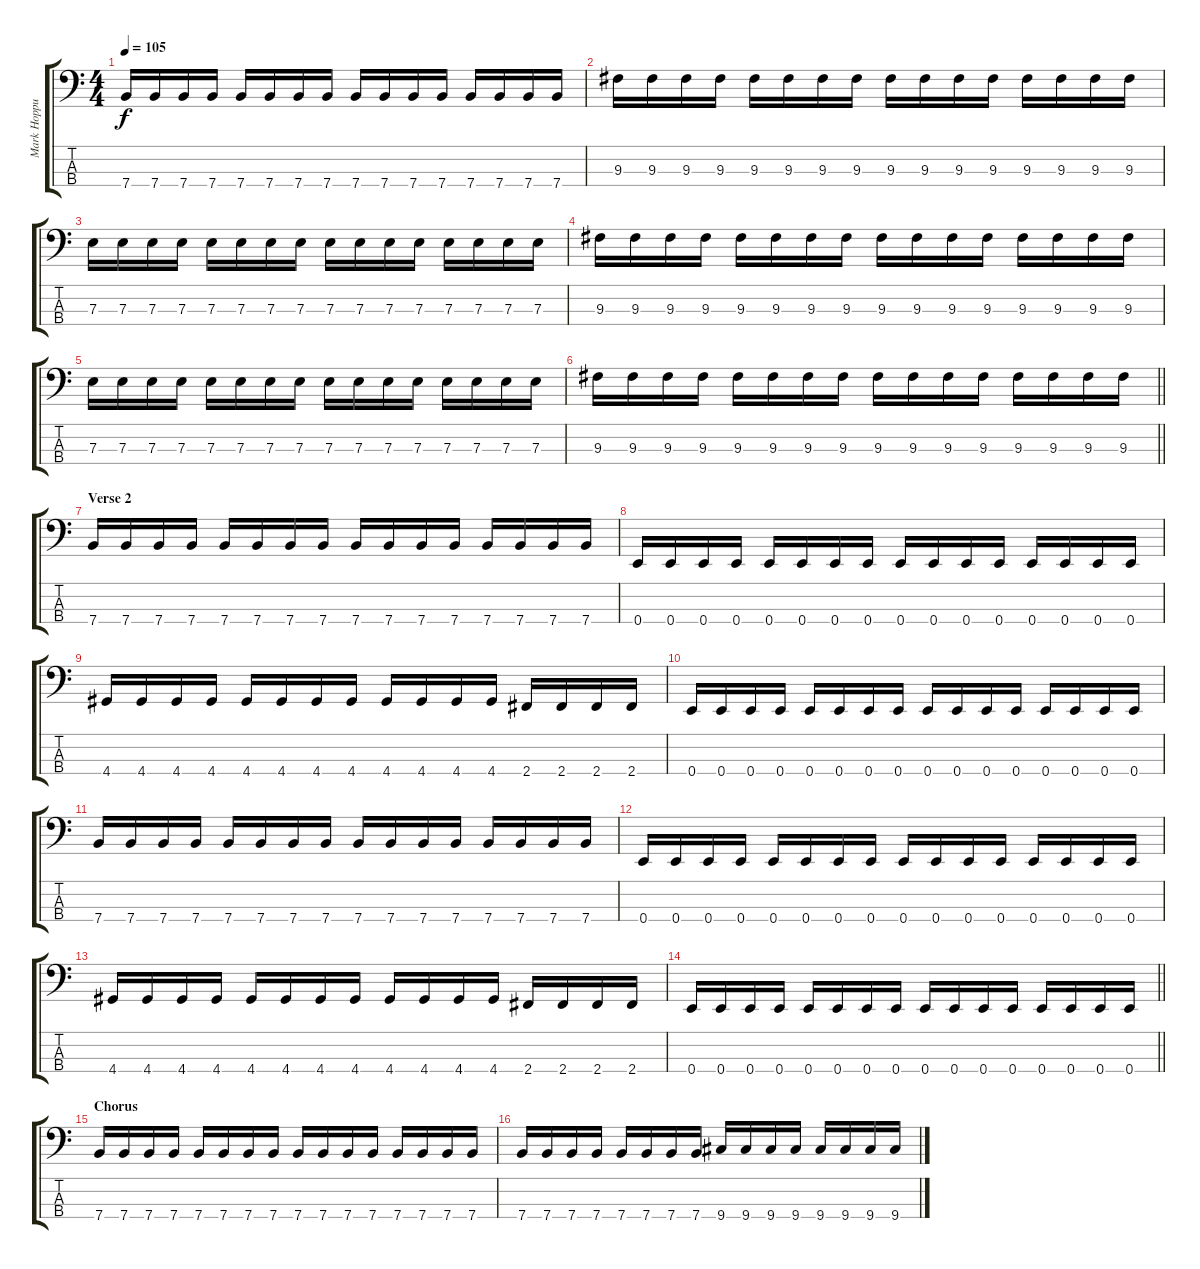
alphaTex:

\track ("Mark Hoppus" "Mark Hoppu") {instrument electricbasspick}
\staff {score tabs}
\tuning (G2 D2 A1 E1) {hide}
\ts (4 4)
\tempo 105
\clef f4
\ks c
7.4.16{dy f} 7.4.16 7.4.16 7.4.16 7.4.16 7.4.16 7.4.16 7.4.16 7.4.16 7.4.16 7.4.16 7.4.16 7.4.16 7.4.16 7.4.16 7.4.16 |
9.3.16 9.3.16 9.3.16 9.3.16 9.3.16 9.3.16 9.3.16 9.3.16 9.3.16 9.3.16 9.3.16 9.3.16 9.3.16 9.3.16 9.3.16 9.3.16 |
7.3.16 7.3.16 7.3.16 7.3.16 7.3.16 7.3.16 7.3.16 7.3.16 7.3.16 7.3.16 7.3.16 7.3.16 7.3.16 7.3.16 7.3.16 7.3.16 |
9.3.16 9.3.16 9.3.16 9.3.16 9.3.16 9.3.16 9.3.16 9.3.16 9.3.16 9.3.16 9.3.16 9.3.16 9.3.16 9.3.16 9.3.16 9.3.16 |
7.3.16 7.3.16 7.3.16 7.3.16 7.3.16 7.3.16 7.3.16 7.3.16 7.3.16 7.3.16 7.3.16 7.3.16 7.3.16 7.3.16 7.3.16 7.3.16 |
\barLineRight lightlight
9.3.16 9.3.16 9.3.16 9.3.16 9.3.16 9.3.16 9.3.16 9.3.16 9.3.16 9.3.16 9.3.16 9.3.16 9.3.16 9.3.16 9.3.16 9.3.16 |
\section ("" "Verse 2")
7.4.16 7.4.16 7.4.16 7.4.16 7.4.16 7.4.16 7.4.16 7.4.16 7.4.16 7.4.16 7.4.16 7.4.16 7.4.16 7.4.16 7.4.16 7.4.16 |
0.4.16 0.4.16 0.4.16 0.4.16 0.4.16 0.4.16 0.4.16 0.4.16 0.4.16 0.4.16 0.4.16 0.4.16 0.4.16 0.4.16 0.4.16 0.4.16 |
4.4.16 4.4.16 4.4.16 4.4.16 4.4.16 4.4.16 4.4.16 4.4.16 4.4.16 4.4.16 4.4.16 4.4.16 2.4.16 2.4.16 2.4.16 2.4.16 |
0.4.16 0.4.16 0.4.16 0.4.16 0.4.16 0.4.16 0.4.16 0.4.16 0.4.16 0.4.16 0.4.16 0.4.16 0.4.16 0.4.16 0.4.16 0.4.16 |
7.4.16 7.4.16 7.4.16 7.4.16 7.4.16 7.4.16 7.4.16 7.4.16 7.4.16 7.4.16 7.4.16 7.4.16 7.4.16 7.4.16 7.4.16 7.4.16 |
0.4.16 0.4.16 0.4.16 0.4.16 0.4.16 0.4.16 0.4.16 0.4.16 0.4.16 0.4.16 0.4.16 0.4.16 0.4.16 0.4.16 0.4.16 0.4.16 |
4.4.16 4.4.16 4.4.16 4.4.16 4.4.16 4.4.16 4.4.16 4.4.16 4.4.16 4.4.16 4.4.16 4.4.16 2.4.16 2.4.16 2.4.16 2.4.16 |
\barLineRight lightlight
0.4.16 0.4.16 0.4.16 0.4.16 0.4.16 0.4.16 0.4.16 0.4.16 0.4.16 0.4.16 0.4.16 0.4.16 0.4.16 0.4.16 0.4.16 0.4.16 |
\section ("" "Chorus")
7.4.16 7.4.16 7.4.16 7.4.16 7.4.16 7.4.16 7.4.16 7.4.16 7.4.16 7.4.16 7.4.16 7.4.16 7.4.16 7.4.16 7.4.16 7.4.16 |
7.4.16 7.4.16 7.4.16 7.4.16 7.4.16 7.4.16 7.4.16 7.4.16 9.4.16 9.4.16 9.4.16 9.4.16 9.4.16 9.4.16 9.4.16 9.4.16
